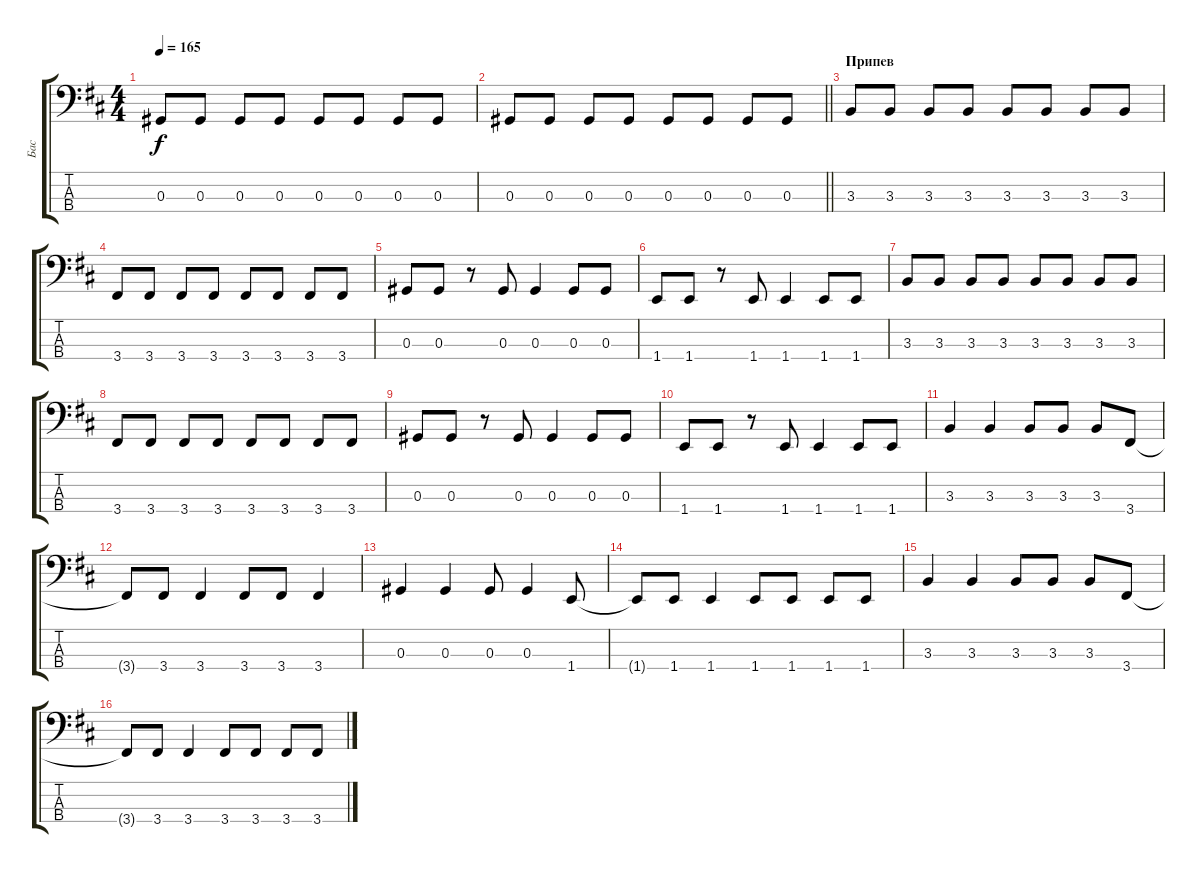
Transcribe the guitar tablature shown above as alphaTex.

\track ("Бас" "Бас") {instrument electricbassfinger}
\staff {score tabs}
\tuning (Gb2 Db2 Ab1 Eb1) {hide}
\ts (4 4)
\tempo 165
\clef f4
\ks bminor
0.3.8{dy f} 0.3.8 0.3.8 0.3.8 0.3.8 0.3.8 0.3.8 0.3.8 |
\barLineRight lightlight
0.3.8 0.3.8 0.3.8 0.3.8 0.3.8 0.3.8 0.3.8 0.3.8 |
\section ("" "Припев")
3.3.8 3.3.8 3.3.8 3.3.8 3.3.8 3.3.8 3.3.8 3.3.8 |
3.4.8 3.4.8 3.4.8 3.4.8 3.4.8 3.4.8 3.4.8 3.4.8 |
0.3.8 0.3.8 r.8 0.3.8 0.3.4 0.3.8 0.3.8 |
1.4.8 1.4.8 r.8 1.4.8 1.4.4 1.4.8 1.4.8 |
3.3.8 3.3.8 3.3.8 3.3.8 3.3.8 3.3.8 3.3.8 3.3.8 |
3.4.8 3.4.8 3.4.8 3.4.8 3.4.8 3.4.8 3.4.8 3.4.8 |
0.3.8 0.3.8 r.8 0.3.8 0.3.4 0.3.8 0.3.8 |
1.4.8 1.4.8 r.8 1.4.8 1.4.4 1.4.8 1.4.8 |
3.3.4 3.3.4 3.3.8 3.3.8 3.3.8 3.4.8 |
3.4{t}.8 3.4.8 3.4.4 3.4.8 3.4.8 3.4.4 |
0.3.4 0.3.4 0.3.8 0.3.4 1.4.8 |
1.4{t}.8 1.4.8 1.4.4 1.4.8 1.4.8 1.4.8 1.4.8 |
3.3.4 3.3.4 3.3.8 3.3.8 3.3.8 3.4.8 |
3.4{t}.8 3.4.8 3.4.4 3.4.8 3.4.8 3.4.8 3.4.8
